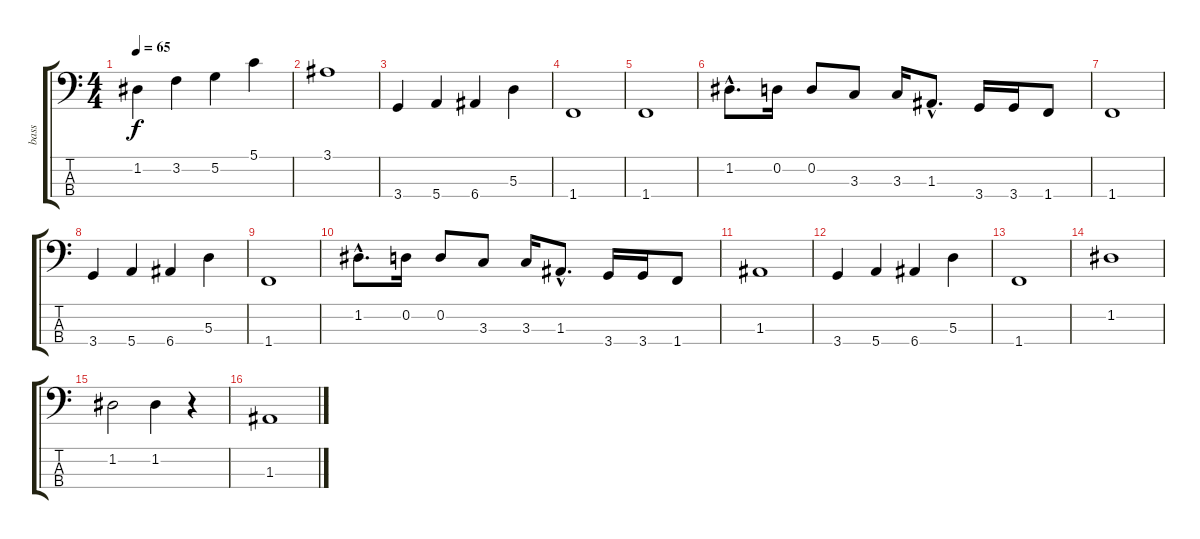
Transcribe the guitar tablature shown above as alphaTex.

\track ("bass" "bass") {instrument fretlessbass}
\staff {score tabs}
\tuning (G2 D2 A1 E1) {hide}
\ts (4 4)
\tempo 65
\clef f4
\ks c
1.2.4{dy f} 3.2.4 5.2.4 5.1.4 |
3.1.1 |
3.4.4 5.4.4 6.4.4 5.3.4 |
1.4.1 |
1.4.1 |
1.2{hac}.8{d} 0.2.16 0.2.8 3.3.8 3.3.16 1.3{hac}.8{d} 3.4.16 3.4.16 1.4.8 |
1.4.1 |
3.4.4 5.4.4 6.4.4 5.3.4 |
1.4.1 |
1.2{hac}.8{d} 0.2.16 0.2.8 3.3.8 3.3.16 1.3{hac}.8{d} 3.4.16 3.4.16 1.4.8 |
1.3.1 |
3.4.4 5.4.4 6.4.4 5.3.4 |
1.4.1 |
1.2.1 |
1.2.2 1.2.4 r.4 |
1.3.1
